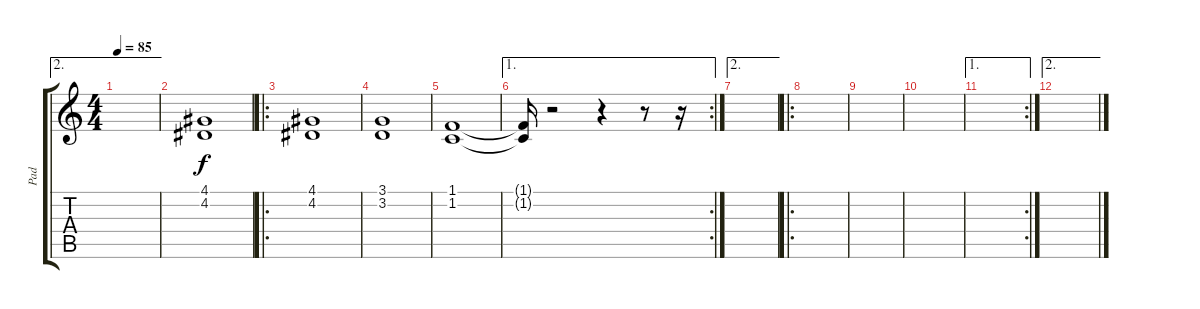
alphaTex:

\track ("Pad" "Pad") {instrument pad4choir}
\staff {score tabs}
\tuning (E4 B3 G3 D3 A2 E2) {hide}
\ae 2
\ts (4 4)
\tempo 85
\clef g2
\ks c
|
(4.1 4.2).1 |
\ro
(4.1 4.2).1 |
(3.1 3.2).1 |
(1.1 1.2).1 |
\ae 1
\rc 2
(1.1{t} 1.2{t}).16 r.2 r.4 r.8 r.16 |
\ae 2
|
\ro
|
|
|
\ae 1
\rc 2
|
\ae 2
